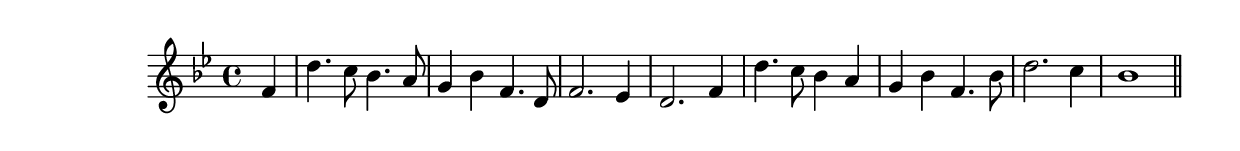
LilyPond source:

\version "2.14.0"
%{\header {
  title = "The Dearest Spot on Earth"
  composer = "W.T. Wrighton"
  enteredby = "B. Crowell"
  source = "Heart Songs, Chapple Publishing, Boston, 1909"
}%}
\score{{\key bes \major
\time 4/4
%{\tempo 4=90
%}\relative c' {
  \partial 4
  f4 | d'4. c8 bes4. a8 | g4 bes f4. d8 | f2. es4 | d2. f4 | d'4. c8 bes4 a | g4 bes f4. bes8 | d2. c4 | bes1
  \bar "||"
}

}}